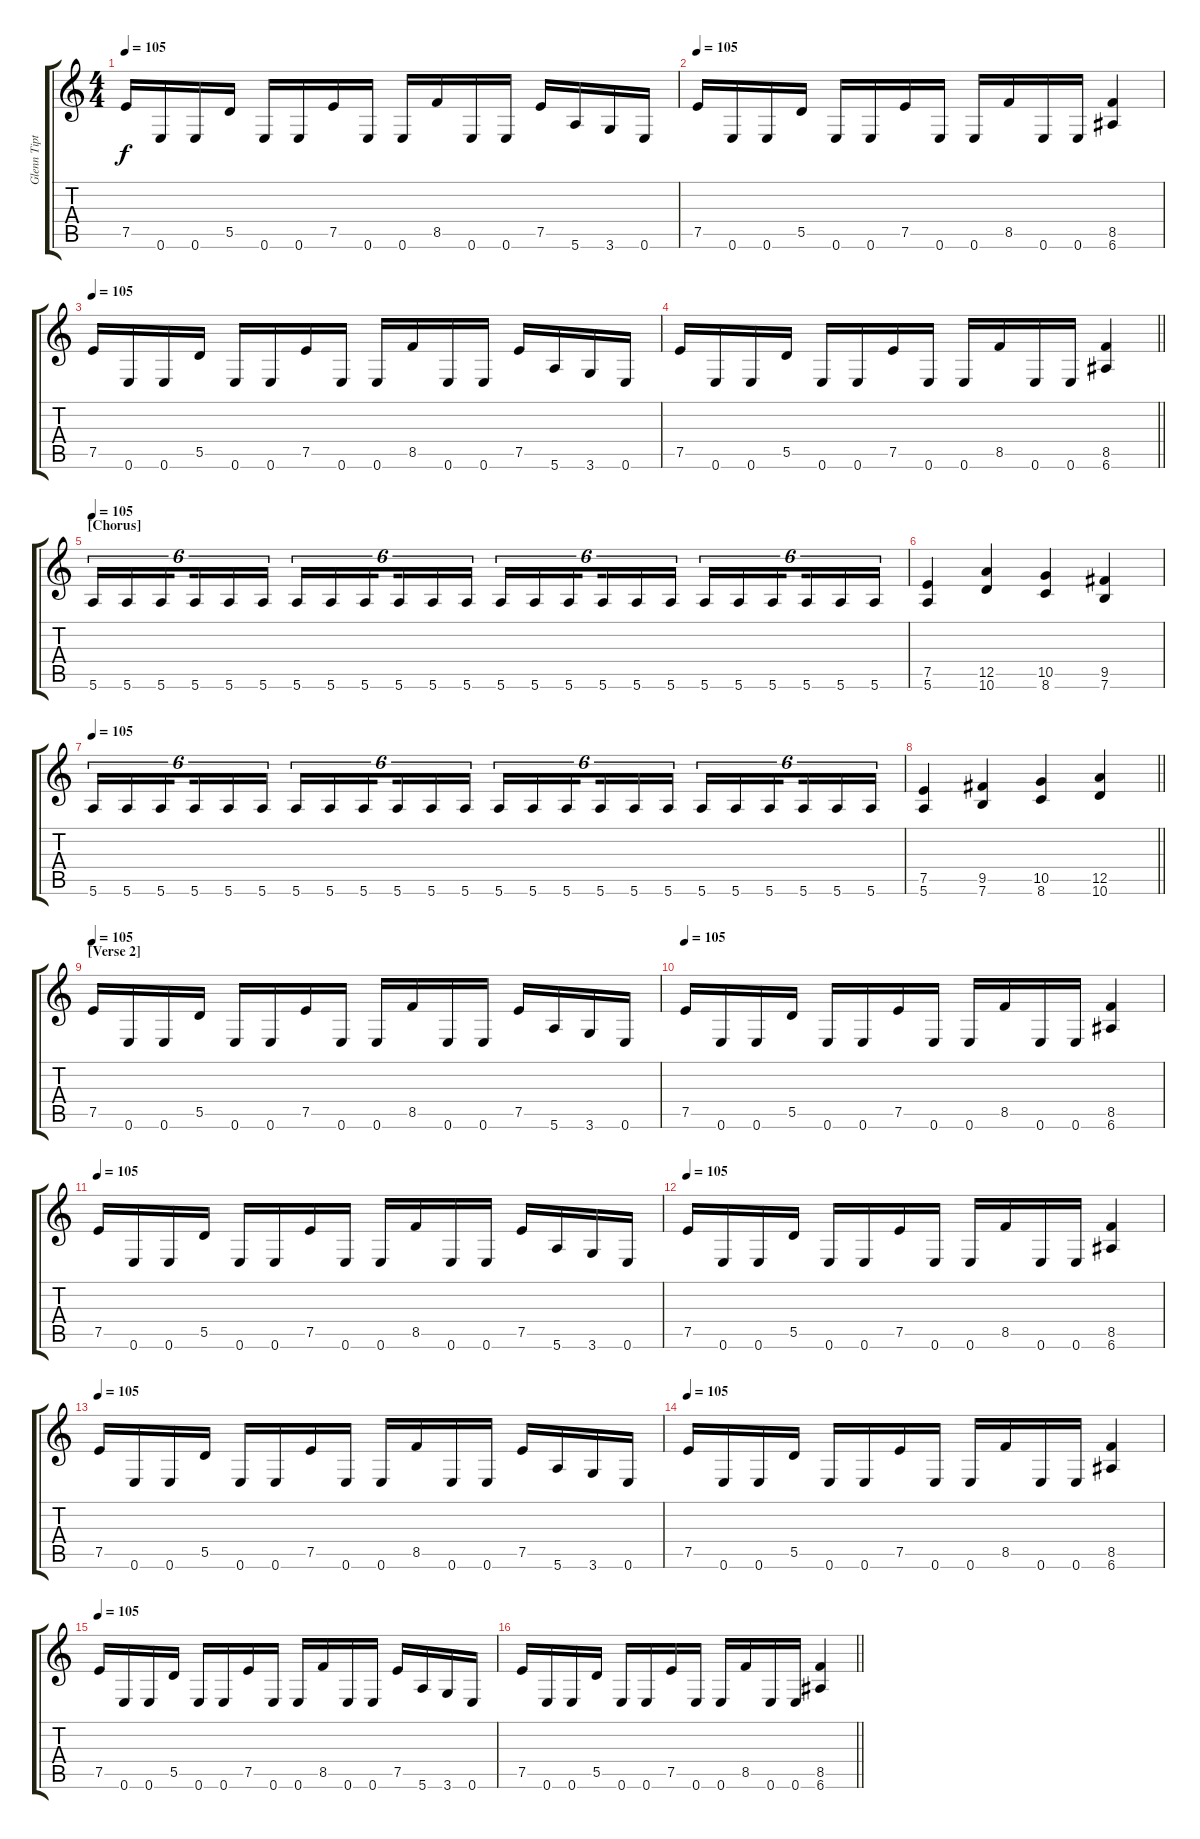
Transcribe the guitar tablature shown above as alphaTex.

\track ("Glenn Tipton" "Glenn Tipt") {instrument overdrivenguitar}
\staff {score tabs}
\tuning (E4 B3 G3 D3 A2 E2) {hide}
\ts (4 4)
\tempo 105
\clef g2
\ks c
7.5.16{dy f} 0.6.16 0.6.16 5.5.16 0.6.16 0.6.16 7.5.16 0.6.16 0.6.16 8.5.16 0.6.16 0.6.16 7.5.16 5.6.16 3.6.16 0.6.16 |
\tempo 105
7.5.16 0.6.16 0.6.16 5.5.16 0.6.16 0.6.16 7.5.16 0.6.16 0.6.16 8.5.16 0.6.16 0.6.16 (8.5 6.6).4 |
\tempo 105
7.5.16 0.6.16 0.6.16 5.5.16 0.6.16 0.6.16 7.5.16 0.6.16 0.6.16 8.5.16 0.6.16 0.6.16 7.5.16 5.6.16 3.6.16 0.6.16 |
\barLineRight lightlight
7.5.16 0.6.16 0.6.16 5.5.16 0.6.16 0.6.16 7.5.16 0.6.16 0.6.16 8.5.16 0.6.16 0.6.16 (8.5 6.6).4 |
\section ("" "[Chorus]")
\tempo 105
5.6.16{tu (6 4)} 5.6.16{tu (6 4)} 5.6.16{tu (6 4) beam splitsecondary} 5.6.16{tu (6 4)} 5.6.16{tu (6 4)} 5.6.16{tu (6 4)} 5.6.16{tu (6 4)} 5.6.16{tu (6 4)} 5.6.16{tu (6 4) beam splitsecondary} 5.6.16{tu (6 4)} 5.6.16{tu (6 4)} 5.6.16{tu (6 4)} 5.6.16{tu (6 4)} 5.6.16{tu (6 4)} 5.6.16{tu (6 4) beam splitsecondary} 5.6.16{tu (6 4)} 5.6.16{tu (6 4)} 5.6.16{tu (6 4)} 5.6.16{tu (6 4)} 5.6.16{tu (6 4)} 5.6.16{tu (6 4) beam splitsecondary} 5.6.16{tu (6 4)} 5.6.16{tu (6 4)} 5.6.16{tu (6 4)} |
(7.5 5.6).4 (12.5 10.6).4 (10.5 8.6).4 (9.5 7.6).4 |
\tempo 105
5.6.16{tu (6 4)} 5.6.16{tu (6 4)} 5.6.16{tu (6 4) beam splitsecondary} 5.6.16{tu (6 4)} 5.6.16{tu (6 4)} 5.6.16{tu (6 4)} 5.6.16{tu (6 4)} 5.6.16{tu (6 4)} 5.6.16{tu (6 4) beam splitsecondary} 5.6.16{tu (6 4)} 5.6.16{tu (6 4)} 5.6.16{tu (6 4)} 5.6.16{tu (6 4)} 5.6.16{tu (6 4)} 5.6.16{tu (6 4) beam splitsecondary} 5.6.16{tu (6 4)} 5.6.16{tu (6 4)} 5.6.16{tu (6 4)} 5.6.16{tu (6 4)} 5.6.16{tu (6 4)} 5.6.16{tu (6 4) beam splitsecondary} 5.6.16{tu (6 4)} 5.6.16{tu (6 4)} 5.6.16{tu (6 4)} |
\barLineRight lightlight
(7.5 5.6).4 (9.5 7.6).4 (10.5 8.6).4 (12.5 10.6).4 |
\section ("" "[Verse 2]")
\tempo 105
7.5.16 0.6.16 0.6.16 5.5.16 0.6.16 0.6.16 7.5.16 0.6.16 0.6.16 8.5.16 0.6.16 0.6.16 7.5.16 5.6.16 3.6.16 0.6.16 |
\tempo 105
7.5.16 0.6.16 0.6.16 5.5.16 0.6.16 0.6.16 7.5.16 0.6.16 0.6.16 8.5.16 0.6.16 0.6.16 (8.5 6.6).4 |
\tempo 105
7.5.16 0.6.16 0.6.16 5.5.16 0.6.16 0.6.16 7.5.16 0.6.16 0.6.16 8.5.16 0.6.16 0.6.16 7.5.16 5.6.16 3.6.16 0.6.16 |
\tempo 105
7.5.16 0.6.16 0.6.16 5.5.16 0.6.16 0.6.16 7.5.16 0.6.16 0.6.16 8.5.16 0.6.16 0.6.16 (8.5 6.6).4 |
\tempo 105
7.5.16 0.6.16 0.6.16 5.5.16 0.6.16 0.6.16 7.5.16 0.6.16 0.6.16 8.5.16 0.6.16 0.6.16 7.5.16 5.6.16 3.6.16 0.6.16 |
\tempo 105
7.5.16 0.6.16 0.6.16 5.5.16 0.6.16 0.6.16 7.5.16 0.6.16 0.6.16 8.5.16 0.6.16 0.6.16 (8.5 6.6).4 |
\tempo 105
7.5.16 0.6.16 0.6.16 5.5.16 0.6.16 0.6.16 7.5.16 0.6.16 0.6.16 8.5.16 0.6.16 0.6.16 7.5.16 5.6.16 3.6.16 0.6.16 |
\barLineRight lightlight
7.5.16 0.6.16 0.6.16 5.5.16 0.6.16 0.6.16 7.5.16 0.6.16 0.6.16 8.5.16 0.6.16 0.6.16 (8.5 6.6).4
